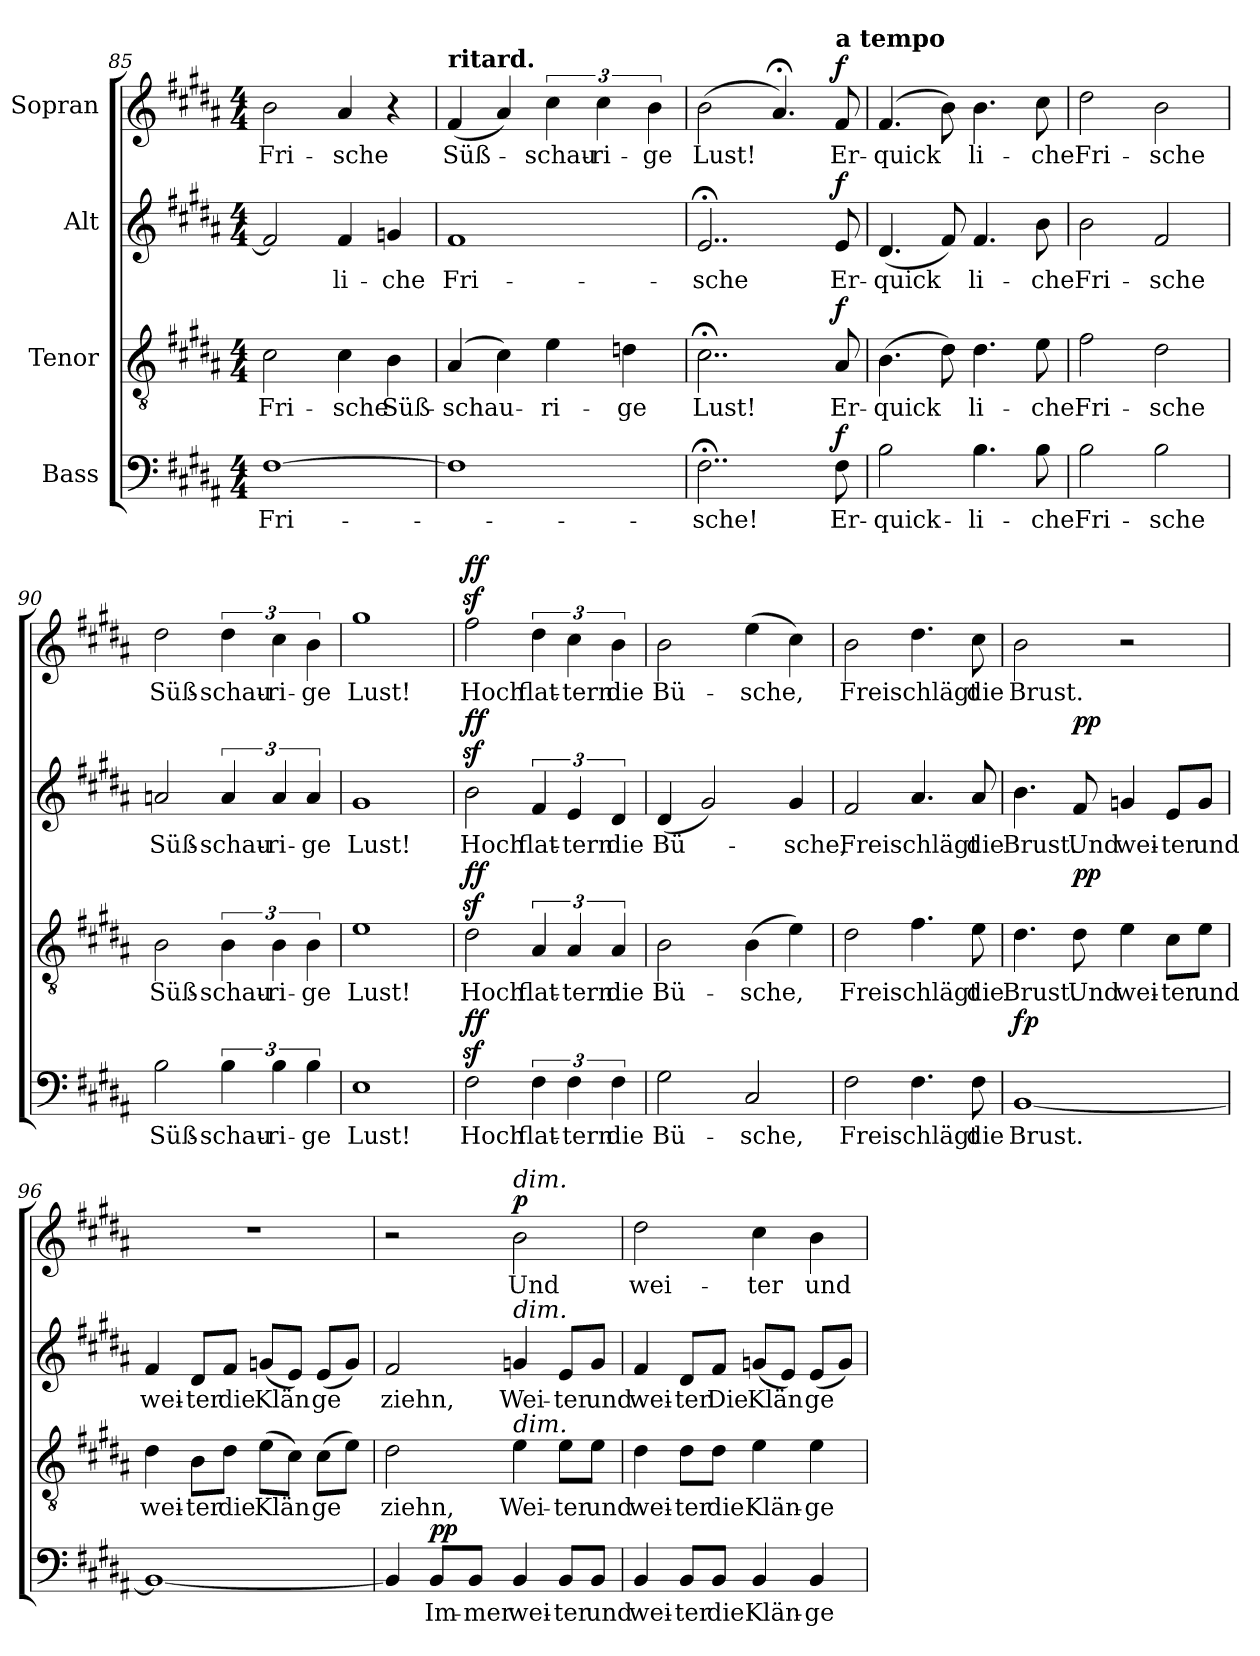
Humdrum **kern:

**kern	**text	**dynam	**kern	**text	**dynam	**kern	**text	**dynam	**kern	**text	**dynam
*part4	*part4	*part4	*part3	*part3	*part3	*part2	*part2	*part2	*part1	*part1	*part1
*staff4	*staff4	*staff4	*staff3	*staff3	*staff3	*staff2	*staff2	*staff2	*staff1	*staff1	*staff1
*I"Bass	*	*	*I"Tenor	*	*	*I"Alt	*	*	*I"Sopran	*	*
*clefF4	*	*	*clefGv2	*	*	*clefG2	*	*	*clefG2	*	*
*k[f#c#g#d#a#]	*	*	*k[f#c#g#d#a#]	*	*	*k[f#c#g#d#a#]	*	*	*k[f#c#g#d#a#]	*	*
*B:	*	*	*B:	*	*	*B:	*	*	*B:	*	*
*M4/4	*	*	*M4/4	*	*	*M4/4	*	*	*M4/4	*	*
=85	=85	=85	=85	=85	=85	=85	=85	=85	=85	=85	=85
!	!LO:LY:b	!	!	!LO:LY:b	!	!	!	!	!	!LO:LY:b	!
[1F#	Fri-	.	2c#\	Fri-	.	2f#/]	.	.	2b\	Fri-	.
!	!	!	!	!LO:LY:b	!	!	!LO:LY:b	!	!	!LO:LY:b	!
.	.	.	4c#\	-sche	.	4f#/	-li-	.	4a#/	-sche	.
!	!	!	!	!LO:LY:b	!	!	!LO:LY:b	!	!	!	!
.	.	.	4B\	Süß-	.	4gn/	-che	.	4r	.	.
=86	=86	=86	=86	=86	=86	=86	=86	=86	=86	=86	=86
!	!	!	!	!	!	!	!	!	!LO:TX:a:B:t=ritard.	!	!
!	!	!	!	!LO:LY:b	!	!	!LO:LY:b	!	!	!LO:LY:b	!
1F#]	.	.	(<4A#/	-schau-	.	1f#	Fri-	.	(<4f#/	Süß-	.
.	.	.	4c#\)	.	.	.	.	.	4a#/)	.	.
!	!	!	!	!LO:LY:b	!	!	!	!	!	!LO:LY:b	!
.	.	.	4e\	-ri-	.	.	.	.	6cc#\	-schau-	.
!	!	!	!	!	!	!	!	!	!	!LO:LY:b	!
.	.	.	.	.	.	.	.	.	6cc#\	-ri-	.
!	!	!	!	!LO:LY:b	!	!	!	!	!	!	!
.	.	.	4dn\	-ge	.	.	.	.	.	.	.
!	!	!	!	!	!	!	!	!	!	!LO:LY:b	!
.	.	.	.	.	.	.	.	.	6b\	-ge	.
=87	=87	=87	=87	=87	=87	=87	=87	=87	=87	=87	=87
!	!LO:LY:b	!	!	!LO:LY:b	!	!	!LO:LY:b	!	!	!LO:LY:b	!
2..F#;<\	-sche!	.	2..c#;<\	Lust!	.	2..e;/	-sche	.	(<2b\	Lust!	.
.	.	.	.	.	.	.	.	.	4.a#;/)	.	.
!	!	!	!	!	!	!	!	!	!LO:TX:a:B:t=a tempo	!	!
!	!LO:LY:b	!LO:DY:b	!	!LO:LY:b	!LO:DY:b	!	!LO:LY:b	!LO:DY:b	!	!LO:LY:b	!LO:DY:b
8F#\	Er-	f	8A#/	Er-	f	8e/	Er-	f	8f#/	Er-	f
=88	=88	=88	=88	=88	=88	=88	=88	=88	=88	=88	=88
!	!LO:LY:b	!	!	!LO:LY:b	!	!	!LO:LY:b	!	!	!LO:LY:b	!
2B\	-quick-	.	(>4.B\	-quick	.	(<4.d#/	-quick	.	(<4.f#/	-quick	.
.	.	.	8d#i\)	.	.	8f#/)	.	.	8b\)	.	.
!	!LO:LY:b	!	!	!LO:LY:b	!	!	!LO:LY:b	!	!	!LO:LY:b	!
4.B\	-li-	.	4.d#\	li-	.	4.f#/	li-	.	4.b\	li-	.
!	!LO:LY:b	!	!	!LO:LY:b	!	!	!LO:LY:b	!	!	!LO:LY:b	!
8B\	-che	.	8e\	-che	.	8b\	-che	.	8cc#\	-che	.
!!LO:PB:g=z
=89	=89	=89	=89	=89	=89	=89	=89	=89	=89	=89	=89
!	!LO:LY:b	!	!	!LO:LY:b	!	!	!LO:LY:b	!	!	!LO:LY:b	!
2B\	Fri-	.	2f#\	Fri-	.	2b\	Fri-	.	2dd#\	Fri-	.
!	!LO:LY:b	!	!	!LO:LY:b	!	!	!LO:LY:b	!	!	!LO:LY:b	!
2B\	-sche	.	2d#\	-sche	.	2f#/	-sche	.	2b\	-sche	.
=90	=90	=90	=90	=90	=90	=90	=90	=90	=90	=90	=90
!	!LO:LY:b	!	!	!LO:LY:b	!	!	!LO:LY:b	!	!	!LO:LY:b	!
2B\	Süß-	.	2B\	Süß-	.	2an/	Süß-	.	2dd#\	Süß-	.
!	!LO:LY:b	!	!	!LO:LY:b	!	!	!LO:LY:b	!	!	!LO:LY:b	!
6B\	-schau-	.	6B\	-schau-	.	6a/	-schau-	.	6dd#\	-schau-	.
!	!LO:LY:b	!	!	!LO:LY:b	!	!	!LO:LY:b	!	!	!LO:LY:b	!
6B\	-ri-	.	6B\	-ri-	.	6a/	-ri-	.	6cc#\	-ri-	.
!	!LO:LY:b	!	!	!LO:LY:b	!	!	!LO:LY:b	!	!	!LO:LY:b	!
6B\	-ge	.	6B\	-ge	.	6a/	-ge	.	6b\	-ge	.
=91	=91	=91	=91	=91	=91	=91	=91	=91	=91	=91	=91
!	!LO:LY:b	!	!	!LO:LY:b	!	!	!LO:LY:b	!	!	!LO:LY:b	!
1E	Lust!	.	1e	Lust!	.	1g#	Lust!	.	1gg#	Lust!	.
=92	=92	=92	=92	=92	=92	=92	=92	=92	=92	=92	=92
!	!LO:LY:b	!LO:DY:b	!	!LO:LY:b	!LO:DY:b	!	!LO:LY:b	!LO:DY:b	!	!LO:LY:b	!LO:DY:b
2F#z<\	Hoch	ff	2d#z<\	Hoch	ff	2bz<\	Hoch	ff	2ff#z<\	Hoch	ff
!	!LO:LY:b	!	!	!LO:LY:b	!	!	!LO:LY:b	!	!	!LO:LY:b	!
6F#\	flat-	.	6A#/	flat-	.	6f#/	flat-	.	6dd#\	flat-	.
!	!LO:LY:b	!	!	!LO:LY:b	!	!	!LO:LY:b	!	!	!LO:LY:b	!
6F#\	-tern	.	6A#/	-tern	.	6e/	-tern	.	6cc#\	-tern	.
!	!LO:LY:b	!	!	!LO:LY:b	!	!	!LO:LY:b	!	!	!LO:LY:b	!
6F#\	die	.	6A#/	die	.	6d#/	die	.	6b\	die	.
=93	=93	=93	=93	=93	=93	=93	=93	=93	=93	=93	=93
!	!LO:LY:b	!	!	!LO:LY:b	!	!	!LO:LY:b	!	!	!LO:LY:b	!
2G#\	Bü-	.	2B\	Bü-	.	(<4d#/	Bü-	.	2b\	Bü-	.
.	.	.	.	.	.	2g#/)	.	.	.	.	.
!	!LO:LY:b	!	!	!LO:LY:b	!	!	!	!	!	!LO:LY:b	!
2C#/	-sche,	.	(>4B\	-sche,	.	.	.	.	(>4ee\	-sche,	.
!	!	!	!	!	!	!	!LO:LY:b	!	!	!	!
.	.	.	4e\)	.	.	4g#/	-sche,	.	4cc#\)	.	.
=94	=94	=94	=94	=94	=94	=94	=94	=94	=94	=94	=94
!	!LO:LY:b	!	!	!LO:LY:b	!	!	!LO:LY:b	!	!	!LO:LY:b	!
2F#\	Frei	.	2d#\	Frei	.	2f#/	Frei	.	2b\	Frei	.
!	!LO:LY:b	!	!	!LO:LY:b	!	!	!LO:LY:b	!	!	!LO:LY:b	!
4.F#\	schlägt	.	4.f#\	schlägt	.	4.a#/	schlägt	.	4.dd#\	schlägt	.
!	!LO:LY:b	!	!	!LO:LY:b	!	!	!LO:LY:b	!	!	!LO:LY:b	!
8F#\	die	.	8e\	die	.	8a#/	die	.	8cc#\	die	.
!!LO:PB:g=z
=95	=95	=95	=95	=95	=95	=95	=95	=95	=95	=95	=95
!	!LO:LY:b	!LO:DY:b	!	!LO:LY:b	!	!	!LO:LY:b	!	!	!LO:LY:b	!
[1BB	Brust.	fp	4.d#\	Brust.	.	4.b\	Brust.	.	2b\	Brust.	.
!	!	!	!	!LO:LY:b	!LO:DY:b	!	!LO:LY:b	!LO:DY:b	!	!	!
.	.	.	8d#\	Und	pp	8f#/	Und	pp	.	.	.
!	!	!	!	!LO:LY:b	!	!	!LO:LY:b	!	!	!	!
.	.	.	4e\	wei-	.	4gn/	wei-	.	2r	.	.
!	!	!	!	!LO:LY:b	!	!	!LO:LY:b	!	!	!	!
.	.	.	8c#\L	-ter	.	8e/L	-ter	.	.	.	.
!	!	!	!	!LO:LY:b	!	!	!LO:LY:b	!	!	!	!
.	.	.	8e\J	und	.	8g/J	und	.	.	.	.
=96	=96	=96	=96	=96	=96	=96	=96	=96	=96	=96	=96
!	!	!	!	!LO:LY:b	!	!	!LO:LY:b	!	!	!	!
1BB_	.	.	4d#\	wei-	.	4f#/	wei-	.	1r	.	.
!	!	!	!	!LO:LY:b	!	!	!LO:LY:b	!	!	!	!
.	.	.	8B\L	-ter	.	8d#/L	-ter	.	.	.	.
!	!	!	!	!LO:LY:b	!	!	!LO:LY:b	!	!	!	!
.	.	.	8d#\J	die	.	8f#/J	die	.	.	.	.
!	!	!	!	!LO:LY:b	!	!	!LO:LY:b	!	!	!	!
.	.	.	(>8e\L	Klän	.	(<8gn/L	Klän	.	.	.	.
.	.	.	8c#\J)	.	.	8e/J)	.	.	.	.	.
!	!	!	!	!LO:LY:b	!	!	!LO:LY:b	!	!	!	!
.	.	.	(>8c#\L	ge	.	(<8e/L	ge	.	.	.	.
.	.	.	8e\J)	.	.	8g/J)	.	.	.	.	.
=97	=97	=97	=97	=97	=97	=97	=97	=97	=97	=97	=97
!	!	!	!	!LO:LY:b	!	!	!LO:LY:b	!	!	!	!
4BB/]	.	.	2d#\	ziehn,	.	2f#/	ziehn,	.	2r	.	.
!	!LO:LY:b	!LO:DY:b	!	!	!	!	!	!	!	!	!
8BB/L	Im-	pp	.	.	.	.	.	.	.	.	.
!	!LO:LY:b	!	!	!	!	!	!	!	!	!	!
8BB/J	-mer	.	.	.	.	.	.	.	.	.	.
!	!	!	!	!	!	!	!	!	!LO:TX:a:i:t=dim.	!	!
!	!	!	!	!	!	!LO:TX:a:i:t=dim.	!	!	!	!	!
!	!	!	!LO:TX:a:i:t=dim.	!	!	!	!	!	!	!	!
!	!LO:LY:b	!	!	!LO:LY:b	!	!	!LO:LY:b	!	!	!LO:LY:b	!LO:DY:b
4BB/	wei-	.	4e\	Wei-	.	4gn/	Wei-	.	2b\	Und	p
!	!LO:LY:b	!	!	!LO:LY:b	!	!	!LO:LY:b	!	!	!	!
8BB/L	-ter	.	8e\L	-ter	.	8e/L	-ter	.	.	.	.
!	!LO:LY:b	!	!	!LO:LY:b	!	!	!LO:LY:b	!	!	!	!
8BB/J	und	.	8e\J	und	.	8g/J	und	.	.	.	.
!!LO:LB:g=z
=98	=98	=98	=98	=98	=98	=98	=98	=98	=98	=98	=98
!	!LO:LY:b	!	!	!LO:LY:b	!	!	!LO:LY:b	!	!	!LO:LY:b	!
4BB/	wei-	.	4d#\	wei-	.	4f#/	wei-	.	2dd#\	wei-	.
!	!LO:LY:b	!	!	!LO:LY:b	!	!	!LO:LY:b	!	!	!	!
8BB/L	-ter	.	8d#\L	-ter	.	8d#/L	-ter	.	.	.	.
!	!LO:LY:b	!	!	!LO:LY:b	!	!	!LO:LY:b	!	!	!	!
8BB/J	die	.	8d#\J	die	.	8f#/J	Die	.	.	.	.
!	!LO:LY:b	!	!	!LO:LY:b	!	!	!LO:LY:b	!	!	!LO:LY:b	!
4BB/	Klän-	.	4e\	Klän-	.	(<8gn/L	Klän	.	4cc#\	-ter	.
.	.	.	.	.	.	8e/J)	.	.	.	.	.
!	!LO:LY:b	!	!	!LO:LY:b	!	!	!LO:LY:b	!	!	!LO:LY:b	!
4BB/	-ge	.	4e\	-ge	.	(<8e/L	ge	.	4b\	und	.
.	.	.	.	.	.	8g/J)	.	.	.	.	.
=	=	=	=	=	=	=	=	=	=	=	=
*-	*-	*-	*-	*-	*-	*-	*-	*-	*-	*-	*-
